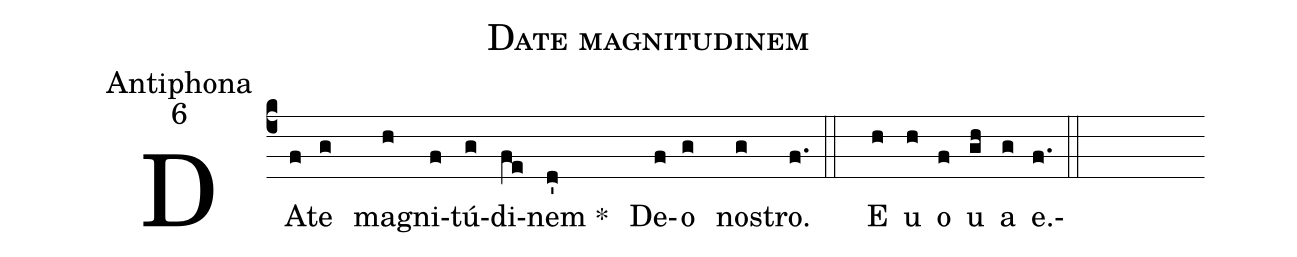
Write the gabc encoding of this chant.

name:Date magnitudinem;
office-part:Antiphona;
mode:6;
%%
(c4)DA(f)te (g) ma(h)gni(f)tú(g)di(fe)nem * (d') De(f)o (g) nos(g)tro. (f.::)
<eu>E(h) u(h) o(f) u(gh) a(g) e.(f.)</eu>(::)
